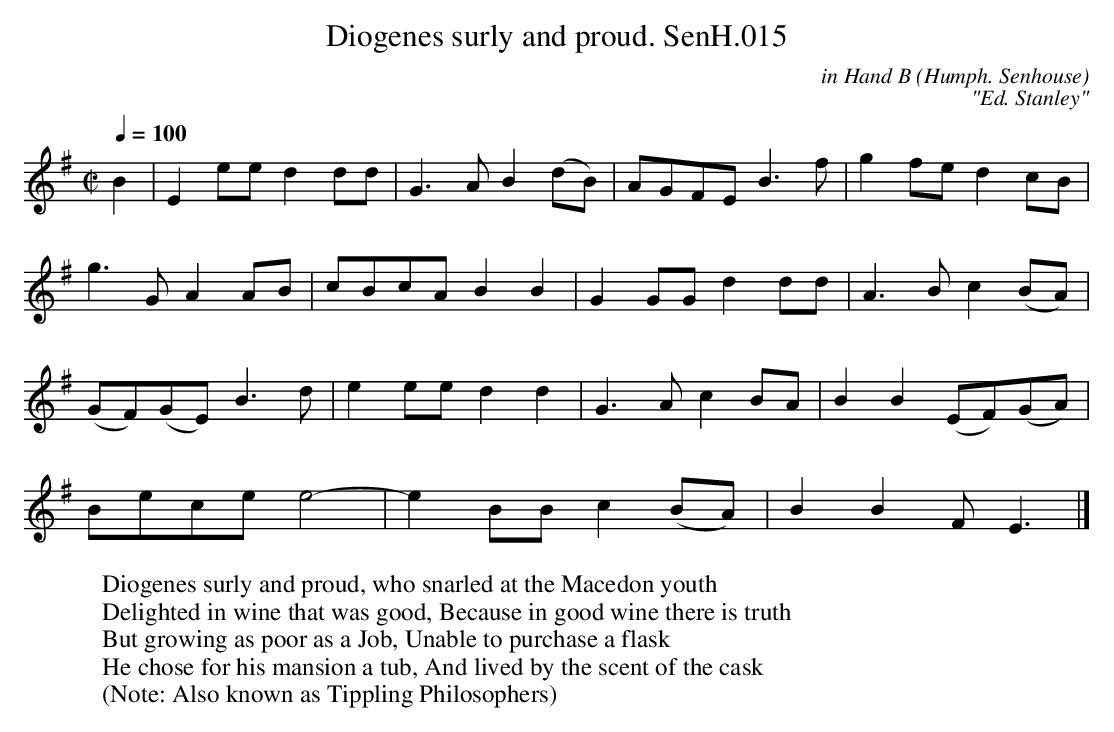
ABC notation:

X:1
T:Diogenes surly and proud. SenH.015
C:in Hand B (Humph. Senhouse)
Q:1/4=100
M:C|
L:1/8
C:"Ed. Stanley"
K:Em
B2 | E2 eed2dd | G3AB2(dB) | AGFE B3f | g2 fe d2cB |
g3G A2AB | cBcAB2B2 | G2GGd2dd | A3Bc2(BA) |
(GF)(GE) B3d | e2eed2d2 | G3Ac2BA | B2B2 (EF)(GA) |
Bece e4- | e2 BB c2(BA) | B2B2FE3 |]
W:Diogenes surly and proud, who snarled at the Macedon youth
W:Delighted in wine that was good, Because in good wine there is truth
W:But growing as poor as a Job, Unable to purchase a flask
W:He chose for his mansion a tub, And lived by the scent of the cask
W:(Note: Also known as Tippling Philosophers)
